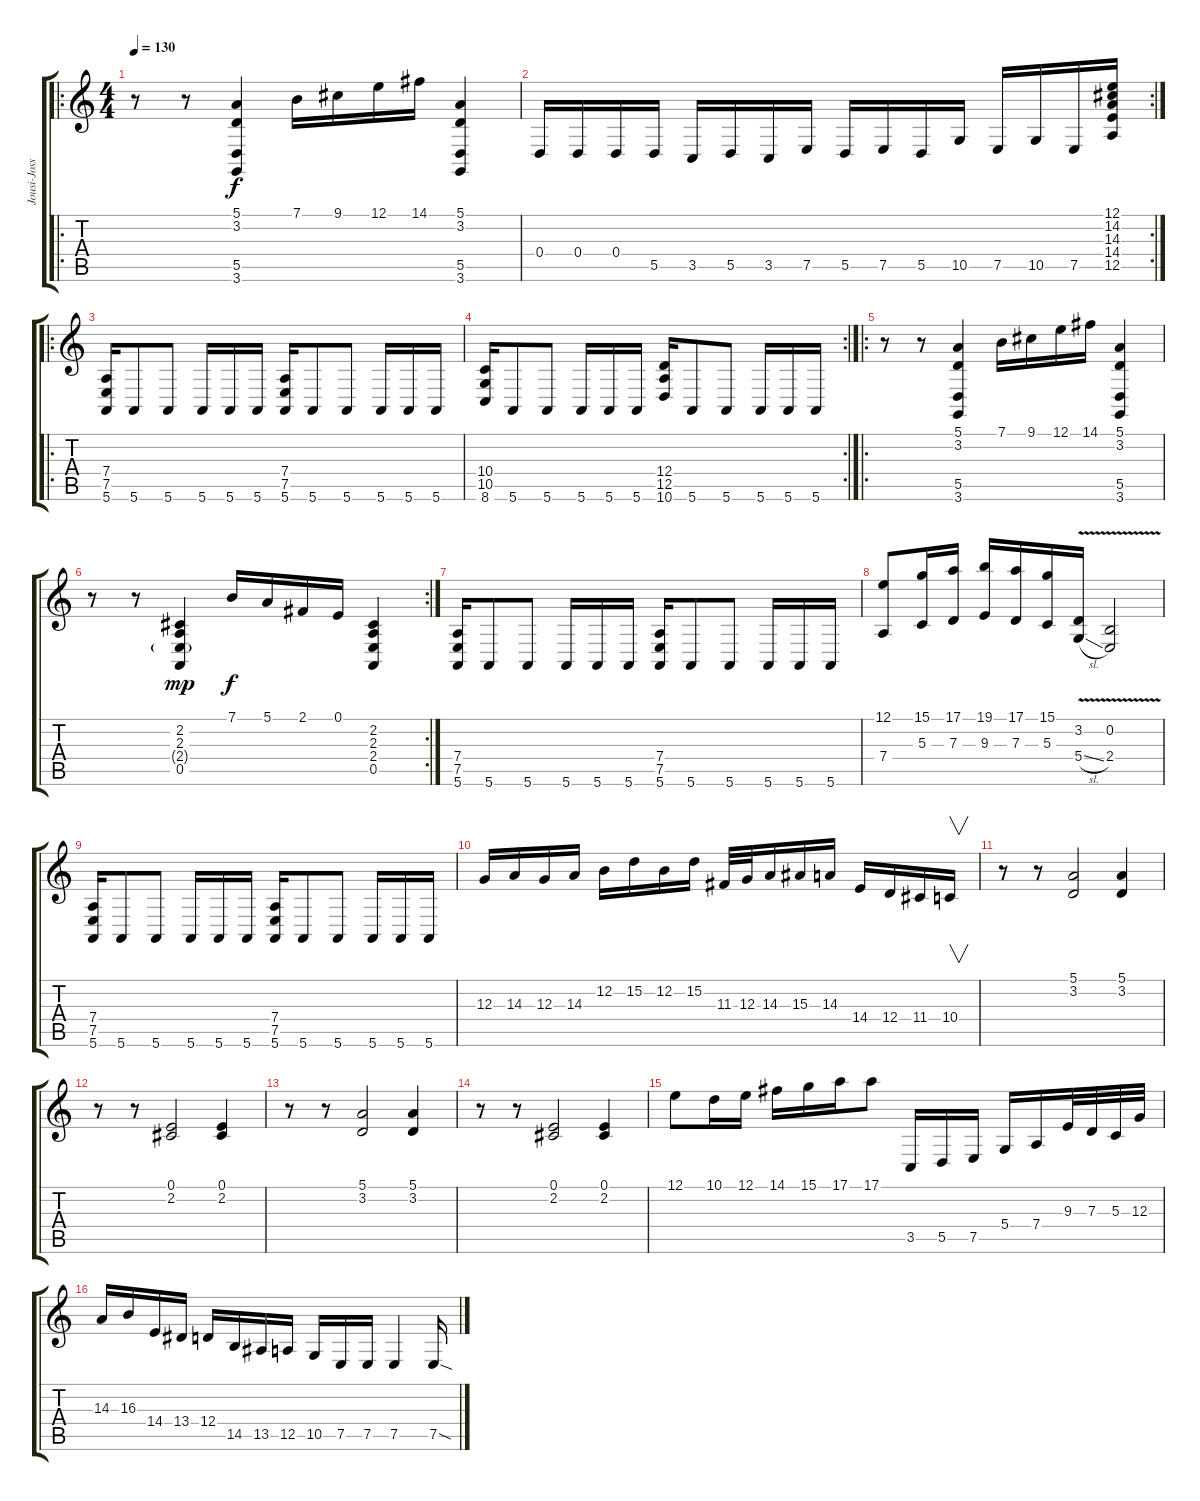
\track ("Jousi-Jossu" "Jousi-Joss") {instrument tremolostrings}
\staff {score tabs}
\tuning (E4 B3 G3 D3 A2 E2) {hide}
\ro
\ts (4 4)
\tempo 130
\clef g2
\ks c
r.8{dy f} r.8 (5.1 3.2 5.5 3.6).4 7.1.16 9.1.16 12.1.16 14.1.16 (5.1 3.2 5.5 3.6).4 |
\rc 2
0.4.16 0.4.16 0.4.16 5.5.16 3.5.16 5.5.16 3.5.16 7.5.16 5.5.16 7.5.16 5.5.16 10.5.16 7.5.16 10.5.16 7.5.16 (12.1 14.2 14.3 14.4 12.5).16 |
\ro
(7.4 7.5 5.6).16 5.6.8 5.6.8 5.6.16 5.6.16 5.6.16 (7.4 7.5 5.6).16 5.6.8 5.6.8 5.6.16 5.6.16 5.6.16 |
\rc 2
(10.4 10.5 8.6).16 5.6.8 5.6.8 5.6.16 5.6.16 5.6.16 (12.4 12.5 10.6).16 5.6.8 5.6.8 5.6.16 5.6.16 5.6.16 |
\ro
r.8 r.8 (5.1 3.2 5.5 3.6).4 7.1.16 9.1.16 12.1.16 14.1.16 (5.1 3.2 5.5 3.6).4 |
\rc 2
r.8 r.8 (2.2 2.3 2.4{g} 0.5).4{dy mp} 7.1.16{dy f} 5.1.16 2.1.16 0.1.16 (2.2 2.3 2.4 0.5).4 |
(7.4 7.5 5.6).16 5.6.8 5.6.8 5.6.16 5.6.16 5.6.16 (7.4 7.5 5.6).16 5.6.8 5.6.8 5.6.16 5.6.16 5.6.16 |
(12.1 7.4).8 (15.1 5.3).16 (17.1 7.3).16 (19.1 9.3).16 (17.1 7.3).16 (15.1 5.3).16 (3.2 5.4{v sl}).16 (0.2 2.4{v}).2 |
(7.4 7.5 5.6).16 5.6.8 5.6.8 5.6.16 5.6.16 5.6.16 (7.4 7.5 5.6).16 5.6.8 5.6.8 5.6.16 5.6.16 5.6.16 |
12.3.16 14.3.16 12.3.16 14.3.16 12.2.16 15.2.16 12.2.16 15.2.16 11.3.32 12.3.32 14.3.16 15.3.16 14.3.16 14.4.16 12.4.16 11.4.16 10.4.16{v} |
r.8 r.8 (5.1 3.2).2 (5.1 3.2).4 |
r.8 r.8 (0.1 2.2).2 (0.1 2.2).4 |
r.8 r.8 (5.1 3.2).2 (5.1 3.2).4 |
r.8 r.8 (0.1 2.2).2 (0.1 2.2).4 |
12.1.8 10.1.16 12.1.16 14.1.16 15.1.16 17.1.16 17.1.8 3.5.16 5.5.16 7.5.16 5.4.16 7.4.16 9.3.32 7.3.32 5.3.32 12.3.32 |
14.3.16 16.3.16 14.4.16 13.4.16 12.4.16 14.5.16 13.5.16 12.5.16 10.5.16 7.5.16 7.5.16 7.5.4 7.5{sod}.16
